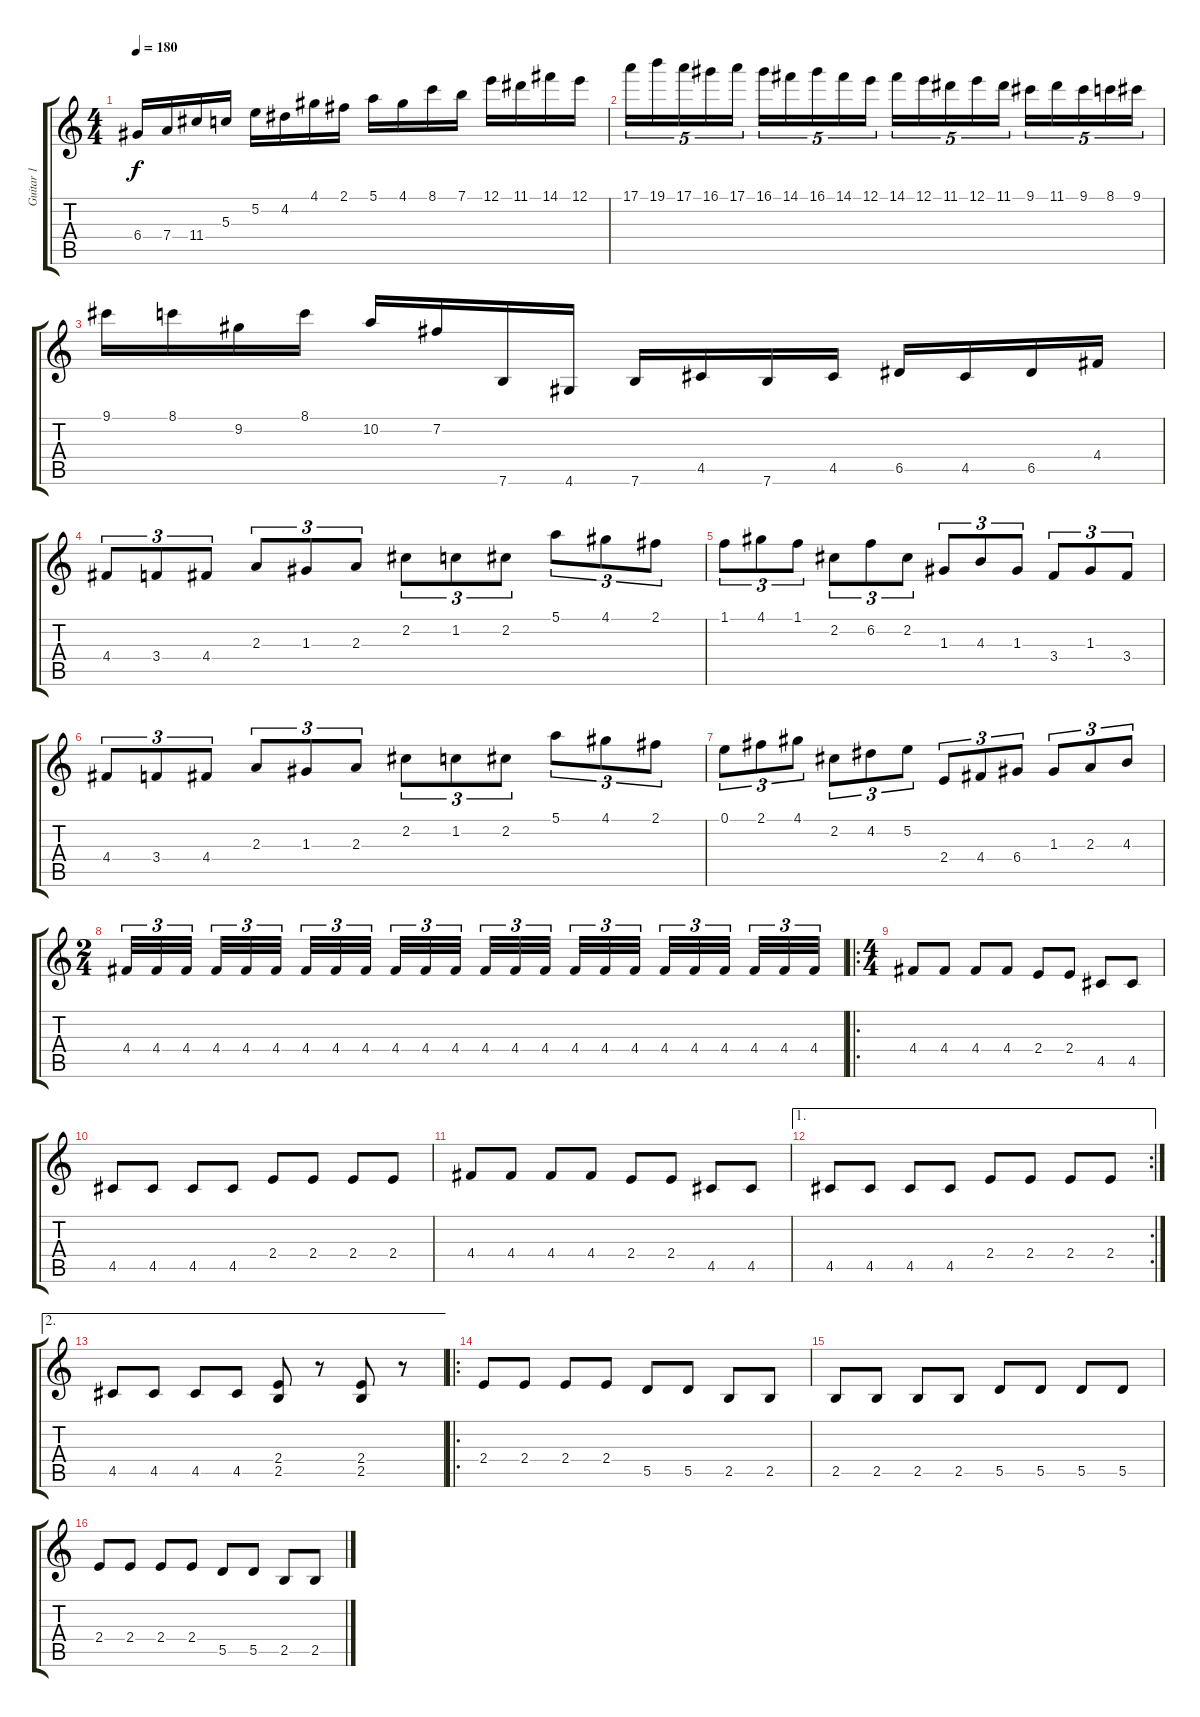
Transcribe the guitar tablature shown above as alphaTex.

\track ("Guitar 1" "Guitar 1") {instrument distortionguitar}
\staff {score tabs}
\tuning (E4 B3 G3 D3 A2 E2) {hide}
\ts (4 4)
\tempo 180
\clef g2
\ks c
6.4.16{dy f} 7.4.16 11.4.16 5.3.16 5.2.16 4.2.16 4.1.16 2.1.16 5.1.16 4.1.16 8.1.16 7.1.16 12.1.16 11.1.16 14.1.16 12.1.16 |
17.1.16{tu (5 4)} 19.1.16{tu (5 4)} 17.1.16{tu (5 4)} 16.1.16{tu (5 4)} 17.1.16{tu (5 4)} 16.1.16{tu (5 4)} 14.1.16{tu (5 4)} 16.1.16{tu (5 4)} 14.1.16{tu (5 4)} 12.1.16{tu (5 4)} 14.1.16{tu (5 4)} 12.1.16{tu (5 4)} 11.1.16{tu (5 4)} 12.1.16{tu (5 4)} 11.1.16{tu (5 4)} 9.1.16{tu (5 4)} 11.1.16{tu (5 4)} 9.1.16{tu (5 4)} 8.1.16{tu (5 4)} 9.1.16{tu (5 4)} |
9.1.16 8.1.16 9.2.16 8.1.16 10.2.16 7.2.16 7.6.16 4.6.16 7.6.16 4.5.16 7.6.16 4.5.16 6.5.16 4.5.16 6.5.16 4.4.16 |
4.4.8{tu (3 2)} 3.4.8{tu (3 2)} 4.4.8{tu (3 2)} 2.3.8{tu (3 2)} 1.3.8{tu (3 2)} 2.3.8{tu (3 2)} 2.2.8{tu (3 2)} 1.2.8{tu (3 2)} 2.2.8{tu (3 2)} 5.1.8{tu (3 2)} 4.1.8{tu (3 2)} 2.1.8{tu (3 2)} |
1.1.8{tu (3 2)} 4.1.8{tu (3 2)} 1.1.8{tu (3 2)} 2.2.8{tu (3 2)} 6.2.8{tu (3 2)} 2.2.8{tu (3 2)} 1.3.8{tu (3 2)} 4.3.8{tu (3 2)} 1.3.8{tu (3 2)} 3.4.8{tu (3 2)} 1.3.8{tu (3 2)} 3.4.8{tu (3 2)} |
4.4.8{tu (3 2)} 3.4.8{tu (3 2)} 4.4.8{tu (3 2)} 2.3.8{tu (3 2)} 1.3.8{tu (3 2)} 2.3.8{tu (3 2)} 2.2.8{tu (3 2)} 1.2.8{tu (3 2)} 2.2.8{tu (3 2)} 5.1.8{tu (3 2)} 4.1.8{tu (3 2)} 2.1.8{tu (3 2)} |
0.1.8{tu (3 2)} 2.1.8{tu (3 2)} 4.1.8{tu (3 2)} 2.2.8{tu (3 2)} 4.2.8{tu (3 2)} 5.2.8{tu (3 2)} 2.4.8{tu (3 2)} 4.4.8{tu (3 2)} 6.4.8{tu (3 2)} 1.3.8{tu (3 2)} 2.3.8{tu (3 2)} 4.3.8{tu (3 2)} |
\ts (2 4)
4.4.32{tu (3 2)} 4.4.32{tu (3 2)} 4.4.32{tu (3 2)} 4.4.32{tu (3 2)} 4.4.32{tu (3 2)} 4.4.32{tu (3 2)} 4.4.32{tu (3 2)} 4.4.32{tu (3 2)} 4.4.32{tu (3 2)} 4.4.32{tu (3 2)} 4.4.32{tu (3 2)} 4.4.32{tu (3 2)} 4.4.32{tu (3 2)} 4.4.32{tu (3 2)} 4.4.32{tu (3 2)} 4.4.32{tu (3 2)} 4.4.32{tu (3 2)} 4.4.32{tu (3 2)} 4.4.32{tu (3 2)} 4.4.32{tu (3 2)} 4.4.32{tu (3 2)} 4.4.32{tu (3 2)} 4.4.32{tu (3 2)} 4.4.32{tu (3 2)} |
\ro
\ts (4 4)
4.4.8 4.4.8 4.4.8 4.4.8 2.4.8 2.4.8 4.5.8 4.5.8 |
4.5.8 4.5.8 4.5.8 4.5.8 2.4.8 2.4.8 2.4.8 2.4.8 |
4.4.8 4.4.8 4.4.8 4.4.8 2.4.8 2.4.8 4.5.8 4.5.8 |
\ae 1
\rc 2
4.5.8 4.5.8 4.5.8 4.5.8 2.4.8 2.4.8 2.4.8 2.4.8 |
\ae 2
4.5.8 4.5.8 4.5.8 4.5.8 (2.4 2.5).8 r.8 (2.4 2.5).8 r.8 |
\ro
2.4.8 2.4.8 2.4.8 2.4.8 5.5.8 5.5.8 2.5.8 2.5.8 |
2.5.8 2.5.8 2.5.8 2.5.8 5.5.8 5.5.8 5.5.8 5.5.8 |
2.4.8 2.4.8 2.4.8 2.4.8 5.5.8 5.5.8 2.5.8 2.5.8
